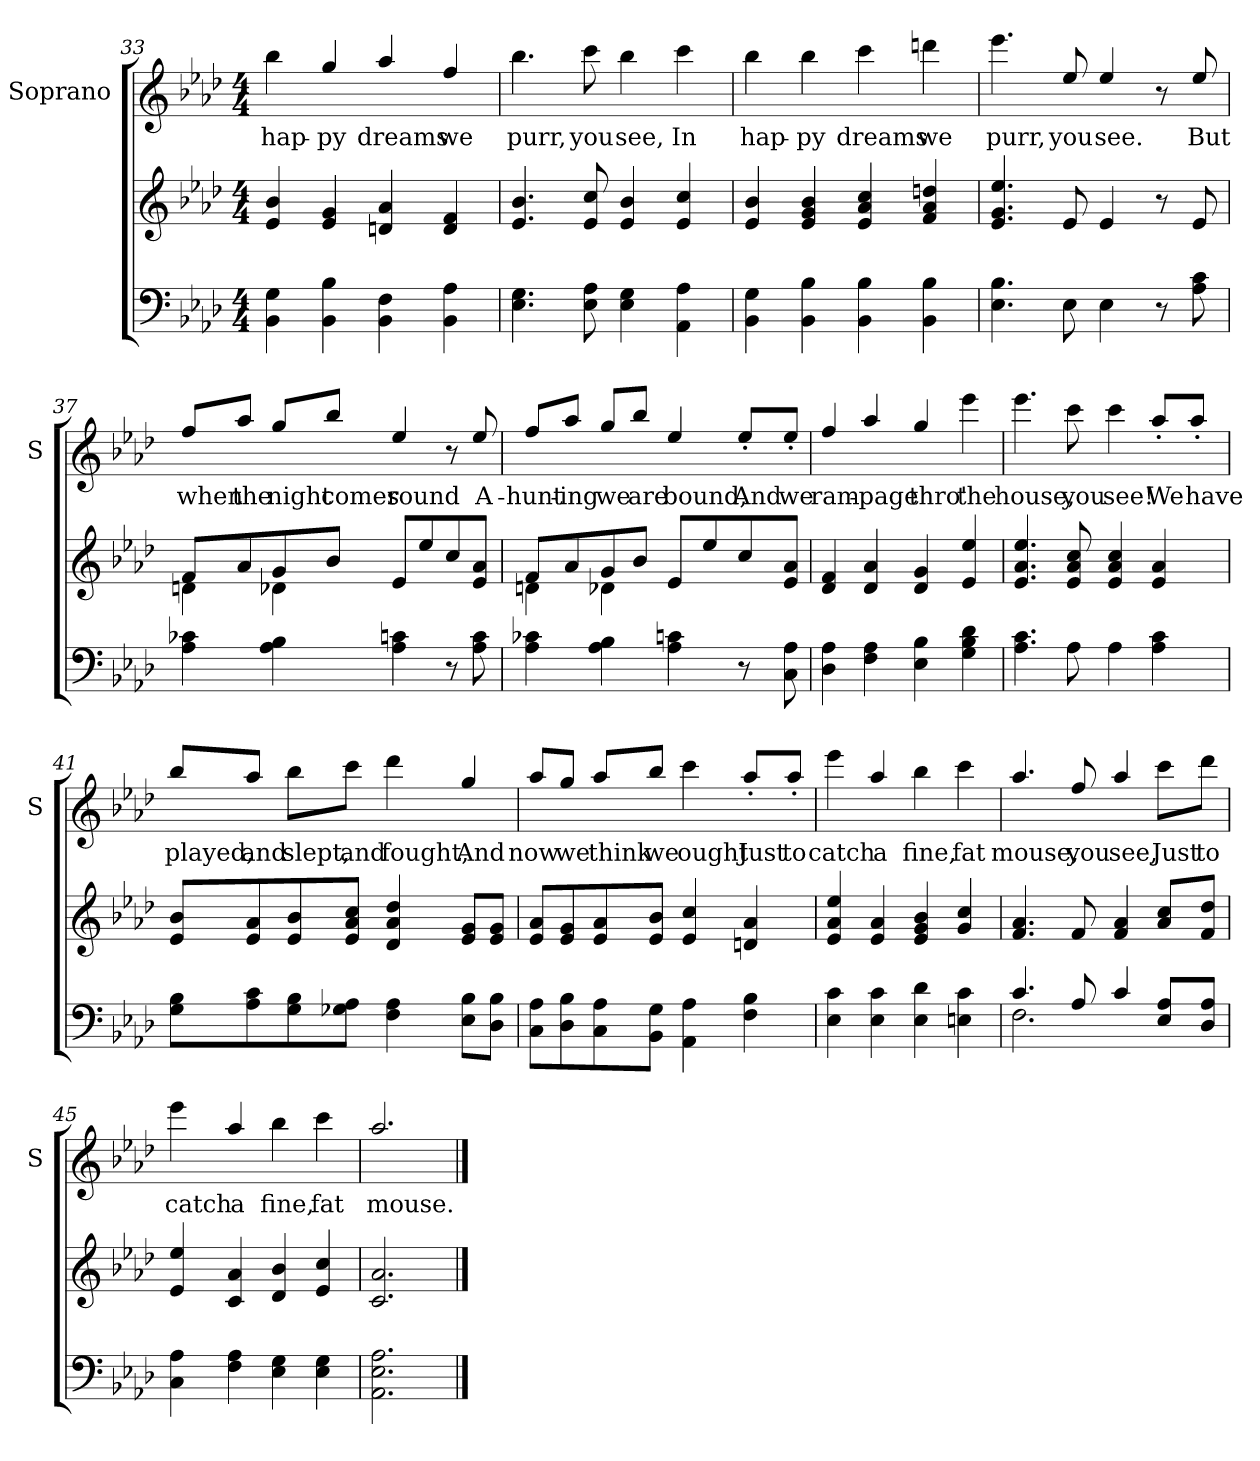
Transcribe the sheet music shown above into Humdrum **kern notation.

**kern	**kern	**kern	**text
*part2	*part2	*part1	*part1
*staff3	*staff2	*staff1	*staff1
*	*	*I"Soprano	*
*	*	*I'S	*
*clefF4	*clefG2	*clefG2	*
*	*	*ITrd7c12	*
*k[b-e-a-d-]	*k[b-e-a-d-]	*k[b-e-a-d-]	*
*A-:	*A-:	*A-:	*
*M4/4	*M4/4	*M4/4	*
=33	=33	=33	=33
!	!	!	!LO:LY:b
4BB-\ 4G\	4e-/ 4b-/	4b-\	hap-
!	!	!	!LO:LY:b
4BB-\ 4B-\	4e-/ 4g/	4g/	-py
!	!	!	!LO:LY:b
4BB-\ 4F\	4dn/ 4a-/	4a-/	dreams
!	!	!	!LO:LY:b
4BB-\ 4A-\	4d/ 4f/	4f/	we
=34	=34	=34	=34
!	!	!	!LO:LY:b
4.E-\ 4.G\	4.e-/ 4.b-/	4.b-\	purr,
!	!	!	!LO:LY:b
8E-\ 8A-\	8e-/ 8cc/	8cc\	you
!	!	!	!LO:LY:b
4E-\ 4G\	4e-/ 4b-/	4b-\	see,
!	!	!	!LO:LY:b
4AA-\ 4A-\	4e-/ 4cc/	4cc\	In
!!LO:LB:g=z
=35	=35	=35	=35
!	!	!	!LO:LY:b
4BB-\ 4G\	4e-/ 4b-/	4b-\	hap-
!	!	!	!LO:LY:b
4BB-\ 4B-\	4e-/ 4g/ 4b-/	4b-\	-py
!	!	!	!LO:LY:b
4BB-\ 4B-\	4e-/ 4a-/ 4cc/	4cc\	dreams
!	!	!	!LO:LY:b
4BB-\ 4B-\	4f/ 4a-/ 4ddn/	4ddn\	we
=36	=36	=36	=36
!	!	!	!LO:LY:b
4.E-\ 4.B-\	4.e-/ 4.g/ 4.ee-/	4.ee-\	purr,
!	!	!	!LO:LY:b
8E-\	8e-/	8e-/	you
!	!	!	!LO:LY:b
4E-\	4e-/	4e-/	see.
8r	8r	8r	.
!	!	!	!LO:LY:b
8A-\ 8c\	8e-/	8e-/	But
=37	=37	=37	=37
*	*^	*	*
!	!	!	!	!LO:LY:b
4A-\ 4c-X\	8f/L	4dn\	8f/L	when
!	!	!	!	!LO:LY:b
.	8a-/	.	8a-/J	the
!	!	!	!	!LO:LY:b
4A-\ 4B-\	8g/	4d-X\	8g/L	night
!	!	!	!	!LO:LY:b
.	8b-/J	.	8b-/J	comes
!	!	!	!	!LO:LY:b
4A-\ 4cn\	8e-/L	2ryy	4e-/	round
.	8ee-/	.	.	.
8r	8cc/	.	8r	.
!	!	!	!	!LO:LY:b
8A-\ 8c\	8e-/ 8a-/J	.	8e-/	A-
!!LO:PB:g=z
=38	=38	=38	=38	=38
!	!	!	!	!LO:LY:b
4A-\ 4c-X\	8f/L	4dn\	8f/L	-hunt-
!	!	!	!	!LO:LY:b
.	8a-/	.	8a-/J	-ing
!	!	!	!	!LO:LY:b
4A-\ 4B-\	8g/	4d-X\	8g/L	we
!	!	!	!	!LO:LY:b
.	8b-/J	.	8b-/J	are
!	!	!	!	!LO:LY:b
4A-\ 4cn\	8e-/L	2ryy	4e-/	bound,
.	8ee-/	.	.	.
!	!	!	!	!LO:LY:b
8r	8cc/	.	8e-'</L	And
!	!	!	!	!LO:LY:b
8C\ 8A-\	8e-/ 8a-/J	.	8e-'</J	we
*	*v	*v	*	*
=39	=39	=39	=39
!	!	!	!LO:LY:b
4D-\ 4A-\	4d-/ 4f/	4f/	ram-
!	!	!	!LO:LY:b
4F\ 4A-\	4d-/ 4a-/	4a-/	-page
!	!	!	!LO:LY:b
4E-\ 4B-\	4d-/ 4g/	4g/	thro'
!	!	!	!LO:LY:b
4G\ 4B-\ 4d-\	4e-/ 4ee-/	4ee-\	the
=40	=40	=40	=40
!	!	!	!LO:LY:b
4.A-\ 4.c\	4.e-/ 4.a-/ 4.ee-/	4.ee-\	house,
!	!	!	!LO:LY:b
8A-\	8e-/ 8a-/ 8cc/	8cc\	you
!	!	!	!LO:LY:b
4A-\	4e-/ 4a-/ 4cc/	4cc\	see!
!	!	!	!LO:LY:b
4A-\ 4c\	4e-/ 4a-/	8a-'</L	We
!	!	!	!LO:LY:b
.	.	8a-'</J	have
!!LO:LB:g=z
=41	=41	=41	=41
!	!	!	!LO:LY:b
8G\ 8B-\L	8e-/ 8b-/L	8b-/L	played,
!	!	!	!LO:LY:b
8A-\ 8c\	8e-/ 8a-/	8a-/J	and
!	!	!	!LO:LY:b
8G\ 8B-\	8e-/ 8b-/	8b-\L	slept,
!	!	!	!LO:LY:b
8G-X\ 8A-\J	8e-/ 8a-/ 8cc/J	8cc\J	and
!	!	!	!LO:LY:b
4F\ 4A-\	4d-/ 4a-/ 4dd-/	4dd-\	fought,
!	!	!	!LO:LY:b
8E-\ 8B-\L	8e-/ 8g/L	4g/	And
8D-\ 8B-\J	8e-/ 8g/J	.	.
=42	=42	=42	=42
!	!	!	!LO:LY:b
8C\ 8A-\L	8e-/ 8a-/L	8a-/L	now
!	!	!	!LO:LY:b
8D-\ 8B-\	8e-/ 8g/	8g/J	we
!	!	!	!LO:LY:b
8C\ 8A-\	8e-/ 8a-/	8a-/L	think
!	!	!	!LO:LY:b
8BB-\ 8G\J	8e-/ 8b-/J	8b-/J	we
!	!	!	!LO:LY:b
4AA-\ 4A-\	4e-/ 4cc/	4cc\	ought
!	!	!	!LO:LY:b
4F\ 4B-\	4dn/ 4a-/	8a-'</L	Just
!	!	!	!LO:LY:b
.	.	8a-'</J	to
!!LO:LB:g=z
=43	=43	=43	=43
!	!	!	!LO:LY:b
4E-\ 4c\	4e-/ 4a-/ 4ee-/	4ee-\	catch
!	!	!	!LO:LY:b
4E-\ 4c\	4e-/ 4a-/	4a-/	a
!	!	!	!LO:LY:b
4E-\ 4d-\	4e-/ 4g/ 4b-/	4b-\	fine,
!	!	!	!LO:LY:b
4En\ 4c\	4g/ 4cc/	4cc\	fat
=44	=44	=44	=44
*^	*	*	*
!	!	!	!	!LO:LY:b
4.c/	2.F\	4.f/ 4.a-/	4.a-/	mouse,
!	!	!	!	!LO:LY:b
8A-/	.	8f/	8f/	you
!	!	!	!	!LO:LY:b
4c/	.	4f/ 4a-/	4a-/	see,
!	!	!	!	!LO:LY:b
8E-/ 8A-/L	4ryy	8a-/ 8cc/L	8cc\L	Just
!	!	!	!	!LO:LY:b
8D-/ 8A-/J	.	8f/ 8dd-/J	8dd-\J	to
*v	*v	*	*	*
=45	=45	=45	=45
!	!	!	!LO:LY:b
4C\ 4A-\	4e-/ 4ee-/	4ee-\	catch
!	!	!	!LO:LY:b
4F\ 4A-\	4c/ 4a-/	4a-/	a
!	!	!	!LO:LY:b
4E-\ 4G\	4d-/ 4b-/	4b-\	fine,
!	!	!	!LO:LY:b
4E-\ 4G\	4e-/ 4cc/	4cc\	fat
=46	=46	=46	=46
!	!	!	!LO:LY:b
2.AA-\ 2.E-\ 2.A-\	2.c/ 2.a-/	2.a-/	mouse.
==	==	==	==
*-	*-	*-	*-
